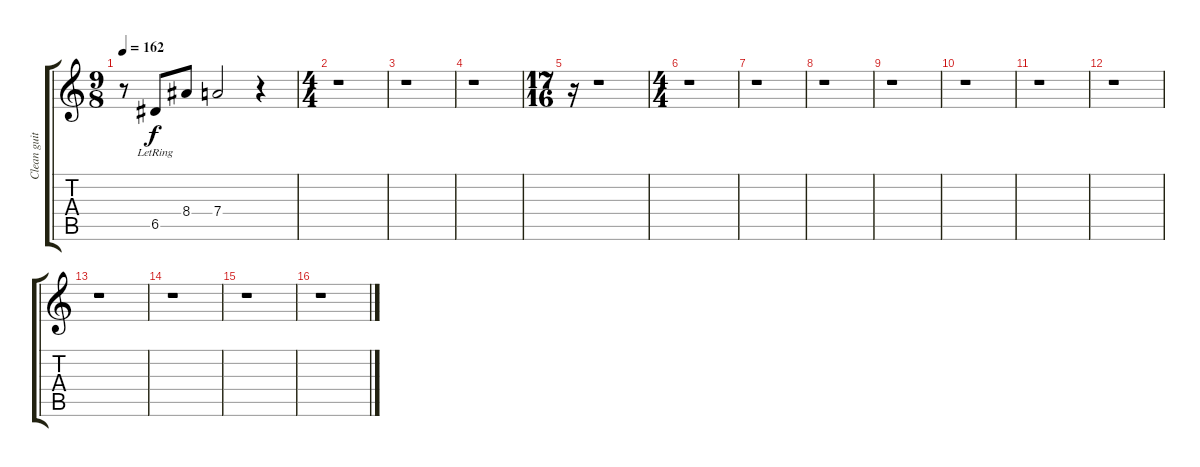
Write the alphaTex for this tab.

\track ("Clean guitar" "Clean guit") {instrument electricguitarclean}
\staff {score tabs}
\tuning (E4 B3 G3 D3 A2 D2) {hide}
\ts (9 8)
\tempo 162
\clef g2
\ks c
r.8{dy f} 6.5{lr}.8 8.4.8 7.4.2 r.4 |
\ts (4 4)
r.1 |
r.1 |
r.1 |
\ts (17 16)
r.16 r.1 |
\ts (4 4)
r.1 |
r.1 |
r.1 |
r.1 |
r.1 |
r.1 |
r.1 |
r.1 |
r.1 |
r.1 |
r.1
